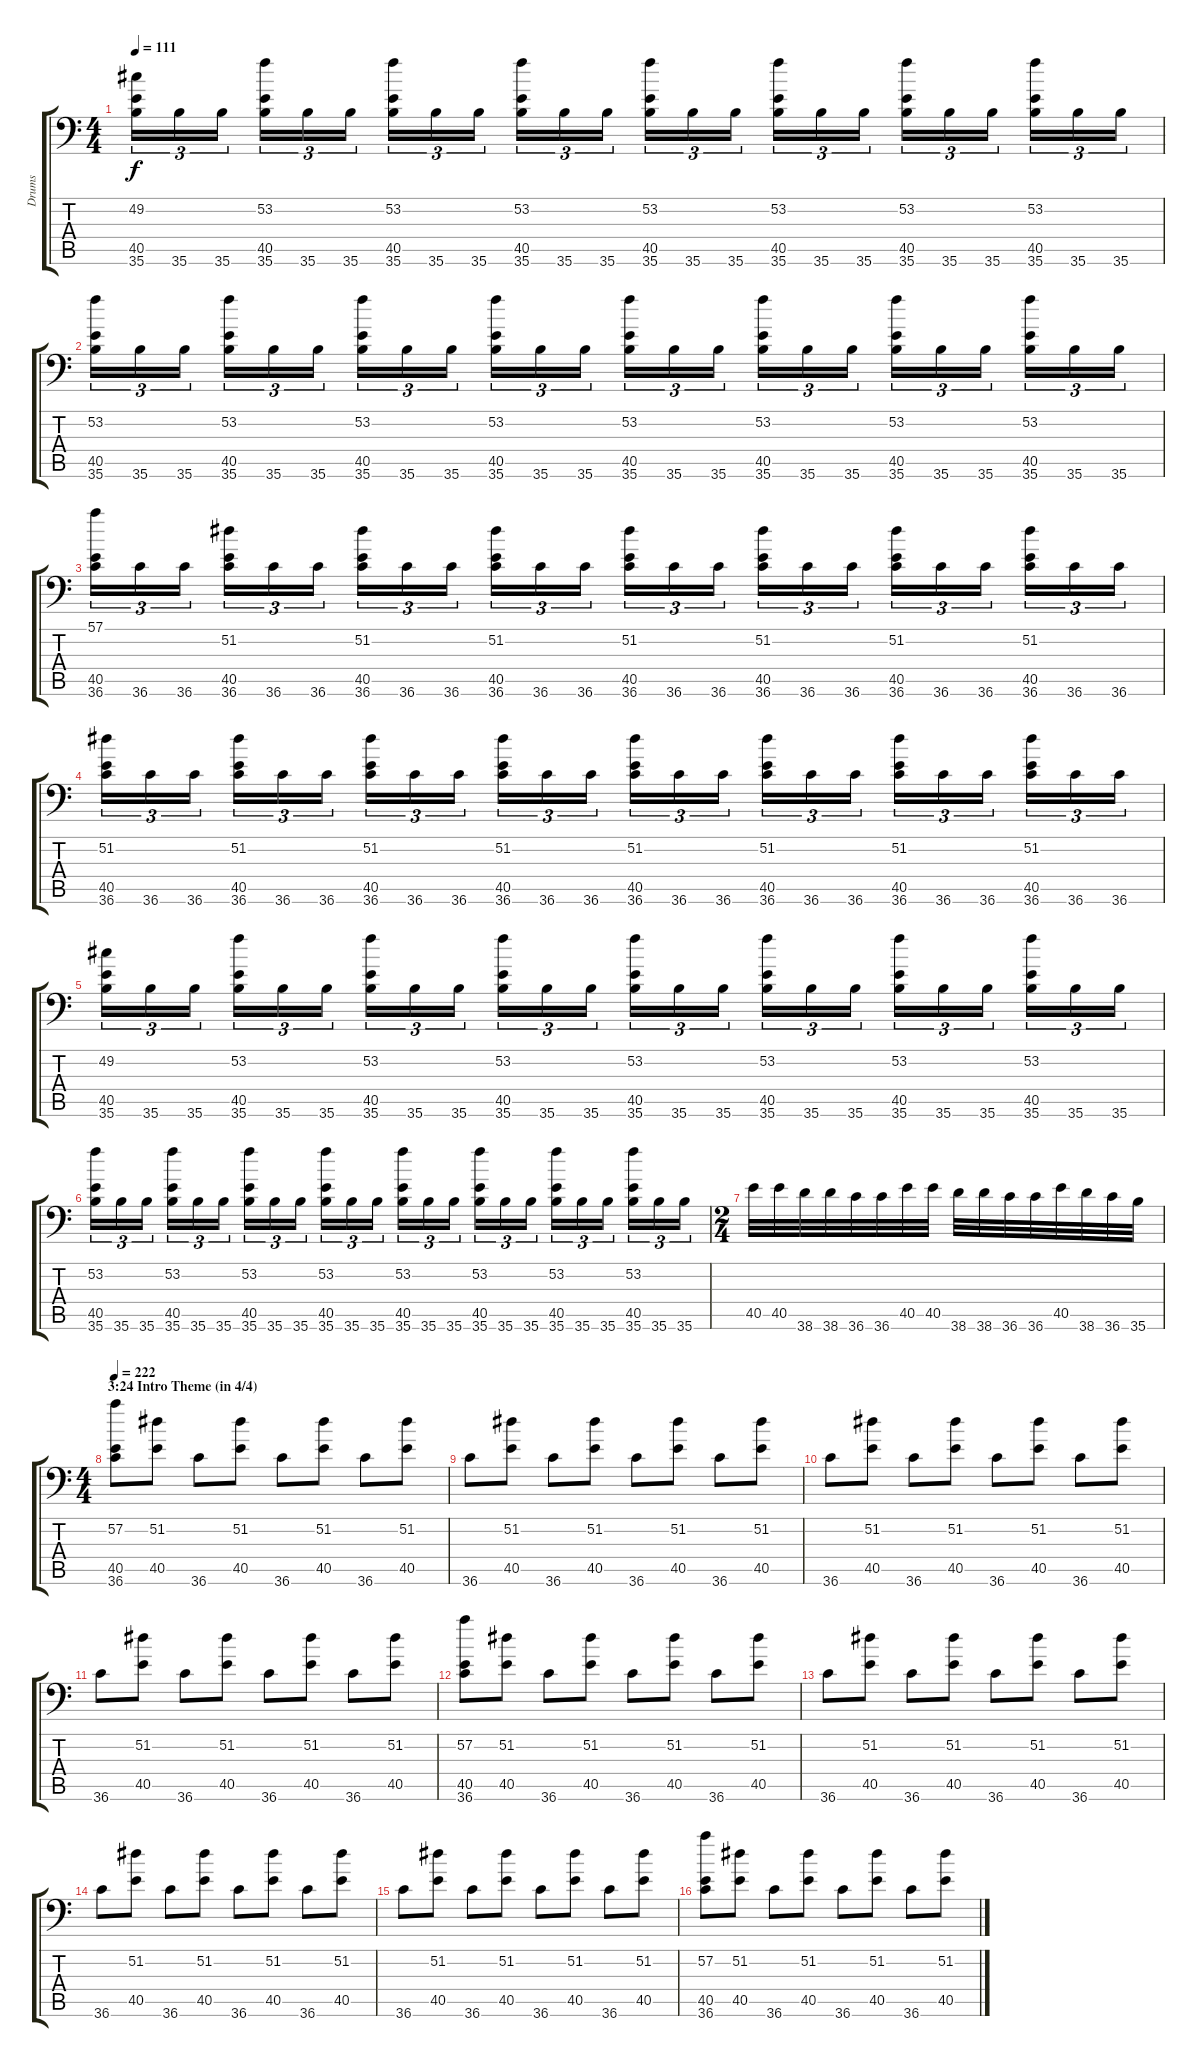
\track ("Drums" "Drums") {instrument acousticgrandpiano}
\staff {score tabs}
\tuning (C-1 C-1 C-1 C-1 C-1 C-1) {hide}
\ts (4 4)
\tempo 111
\clef f4
\ks c
(49.2 40.5 35.6).16{tu (3 2) dy f} 35.6.16{tu (3 2)} 35.6.16{tu (3 2)} (53.2 40.5 35.6).16{tu (3 2)} 35.6.16{tu (3 2)} 35.6.16{tu (3 2)} (53.2 40.5 35.6).16{tu (3 2)} 35.6.16{tu (3 2)} 35.6.16{tu (3 2)} (53.2 40.5 35.6).16{tu (3 2)} 35.6.16{tu (3 2)} 35.6.16{tu (3 2)} (53.2 40.5 35.6).16{tu (3 2)} 35.6.16{tu (3 2)} 35.6.16{tu (3 2)} (53.2 40.5 35.6).16{tu (3 2)} 35.6.16{tu (3 2)} 35.6.16{tu (3 2)} (53.2 40.5 35.6).16{tu (3 2)} 35.6.16{tu (3 2)} 35.6.16{tu (3 2)} (53.2 40.5 35.6).16{tu (3 2)} 35.6.16{tu (3 2)} 35.6.16{tu (3 2)} |
(53.2 40.5 35.6).16{tu (3 2)} 35.6.16{tu (3 2)} 35.6.16{tu (3 2)} (53.2 40.5 35.6).16{tu (3 2)} 35.6.16{tu (3 2)} 35.6.16{tu (3 2)} (53.2 40.5 35.6).16{tu (3 2)} 35.6.16{tu (3 2)} 35.6.16{tu (3 2)} (53.2 40.5 35.6).16{tu (3 2)} 35.6.16{tu (3 2)} 35.6.16{tu (3 2)} (53.2 40.5 35.6).16{tu (3 2)} 35.6.16{tu (3 2)} 35.6.16{tu (3 2)} (53.2 40.5 35.6).16{tu (3 2)} 35.6.16{tu (3 2)} 35.6.16{tu (3 2)} (53.2 40.5 35.6).16{tu (3 2)} 35.6.16{tu (3 2)} 35.6.16{tu (3 2)} (53.2 40.5 35.6).16{tu (3 2)} 35.6.16{tu (3 2)} 35.6.16{tu (3 2)} |
(57.1 40.5 36.6).16{tu (3 2)} 36.6.16{tu (3 2)} 36.6.16{tu (3 2)} (51.2 40.5 36.6).16{tu (3 2)} 36.6.16{tu (3 2)} 36.6.16{tu (3 2)} (51.2 40.5 36.6).16{tu (3 2)} 36.6.16{tu (3 2)} 36.6.16{tu (3 2)} (51.2 40.5 36.6).16{tu (3 2)} 36.6.16{tu (3 2)} 36.6.16{tu (3 2)} (51.2 40.5 36.6).16{tu (3 2)} 36.6.16{tu (3 2)} 36.6.16{tu (3 2)} (51.2 40.5 36.6).16{tu (3 2)} 36.6.16{tu (3 2)} 36.6.16{tu (3 2)} (51.2 40.5 36.6).16{tu (3 2)} 36.6.16{tu (3 2)} 36.6.16{tu (3 2)} (51.2 40.5 36.6).16{tu (3 2)} 36.6.16{tu (3 2)} 36.6.16{tu (3 2)} |
(51.2 40.5 36.6).16{tu (3 2)} 36.6.16{tu (3 2)} 36.6.16{tu (3 2)} (51.2 40.5 36.6).16{tu (3 2)} 36.6.16{tu (3 2)} 36.6.16{tu (3 2)} (51.2 40.5 36.6).16{tu (3 2)} 36.6.16{tu (3 2)} 36.6.16{tu (3 2)} (51.2 40.5 36.6).16{tu (3 2)} 36.6.16{tu (3 2)} 36.6.16{tu (3 2)} (51.2 40.5 36.6).16{tu (3 2)} 36.6.16{tu (3 2)} 36.6.16{tu (3 2)} (51.2 40.5 36.6).16{tu (3 2)} 36.6.16{tu (3 2)} 36.6.16{tu (3 2)} (51.2 40.5 36.6).16{tu (3 2)} 36.6.16{tu (3 2)} 36.6.16{tu (3 2)} (51.2 40.5 36.6).16{tu (3 2)} 36.6.16{tu (3 2)} 36.6.16{tu (3 2)} |
(49.2 40.5 35.6).16{tu (3 2)} 35.6.16{tu (3 2)} 35.6.16{tu (3 2)} (53.2 40.5 35.6).16{tu (3 2)} 35.6.16{tu (3 2)} 35.6.16{tu (3 2)} (53.2 40.5 35.6).16{tu (3 2)} 35.6.16{tu (3 2)} 35.6.16{tu (3 2)} (53.2 40.5 35.6).16{tu (3 2)} 35.6.16{tu (3 2)} 35.6.16{tu (3 2)} (53.2 40.5 35.6).16{tu (3 2)} 35.6.16{tu (3 2)} 35.6.16{tu (3 2)} (53.2 40.5 35.6).16{tu (3 2)} 35.6.16{tu (3 2)} 35.6.16{tu (3 2)} (53.2 40.5 35.6).16{tu (3 2)} 35.6.16{tu (3 2)} 35.6.16{tu (3 2)} (53.2 40.5 35.6).16{tu (3 2)} 35.6.16{tu (3 2)} 35.6.16{tu (3 2)} |
(53.2 40.5 35.6).16{tu (3 2)} 35.6.16{tu (3 2)} 35.6.16{tu (3 2)} (53.2 40.5 35.6).16{tu (3 2)} 35.6.16{tu (3 2)} 35.6.16{tu (3 2)} (53.2 40.5 35.6).16{tu (3 2)} 35.6.16{tu (3 2)} 35.6.16{tu (3 2)} (53.2 40.5 35.6).16{tu (3 2)} 35.6.16{tu (3 2)} 35.6.16{tu (3 2)} (53.2 40.5 35.6).16{tu (3 2)} 35.6.16{tu (3 2)} 35.6.16{tu (3 2)} (53.2 40.5 35.6).16{tu (3 2)} 35.6.16{tu (3 2)} 35.6.16{tu (3 2)} (53.2 40.5 35.6).16{tu (3 2)} 35.6.16{tu (3 2)} 35.6.16{tu (3 2)} (53.2 40.5 35.6).16{tu (3 2)} 35.6.16{tu (3 2)} 35.6.16{tu (3 2)} |
\ts (2 4)
40.5.32 40.5.32 38.6.32 38.6.32 36.6.32 36.6.32 40.5.32 40.5.32 38.6.32 38.6.32 36.6.32 36.6.32 40.5.32 38.6.32 36.6.32 35.6.32 |
\ts (4 4)
\section ("" "3:24 Intro Theme (in 4/4)")
\tempo 222
(57.2 40.5 36.6).8 (51.2 40.5).8 36.6.8 (51.2 40.5).8 36.6.8 (51.2 40.5).8 36.6.8 (51.2 40.5).8 |
36.6.8 (51.2 40.5).8 36.6.8 (51.2 40.5).8 36.6.8 (51.2 40.5).8 36.6.8 (51.2 40.5).8 |
36.6.8 (51.2 40.5).8 36.6.8 (51.2 40.5).8 36.6.8 (51.2 40.5).8 36.6.8 (51.2 40.5).8 |
36.6.8 (51.2 40.5).8 36.6.8 (51.2 40.5).8 36.6.8 (51.2 40.5).8 36.6.8 (51.2 40.5).8 |
(57.2 40.5 36.6).8 (51.2 40.5).8 36.6.8 (51.2 40.5).8 36.6.8 (51.2 40.5).8 36.6.8 (51.2 40.5).8 |
36.6.8 (51.2 40.5).8 36.6.8 (51.2 40.5).8 36.6.8 (51.2 40.5).8 36.6.8 (51.2 40.5).8 |
36.6.8 (51.2 40.5).8 36.6.8 (51.2 40.5).8 36.6.8 (51.2 40.5).8 36.6.8 (51.2 40.5).8 |
36.6.8 (51.2 40.5).8 36.6.8 (51.2 40.5).8 36.6.8 (51.2 40.5).8 36.6.8 (51.2 40.5).8 |
(57.2 40.5 36.6).8 (51.2 40.5).8 36.6.8 (51.2 40.5).8 36.6.8 (51.2 40.5).8 36.6.8 (51.2 40.5).8
